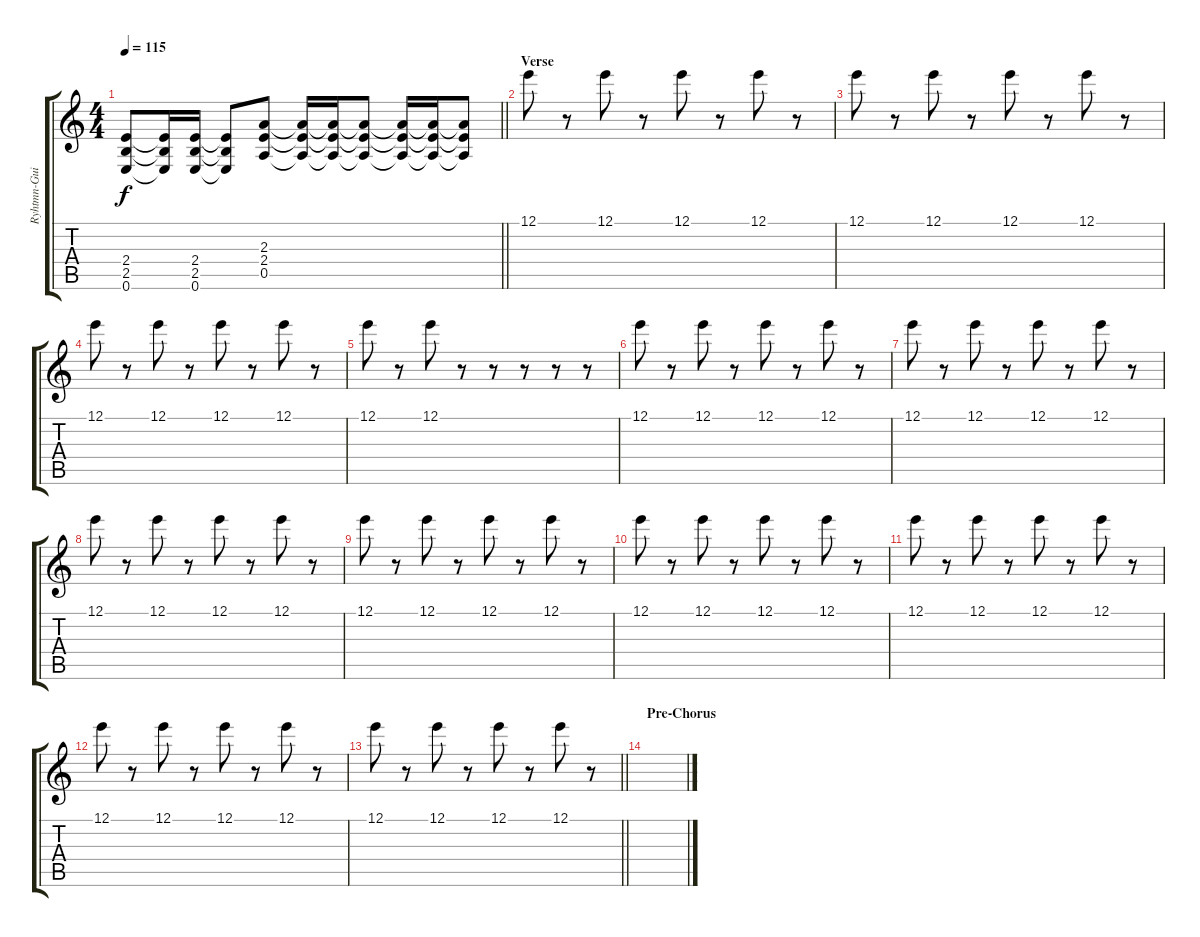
\track ("Ryhtmn-Guitar" "Ryhtmn-Gui") {instrument acousticguitarsteel}
\staff {score tabs}
\tuning (E4 B3 G3 D3 A2 E2) {hide}
\ts (4 4)
\tempo 115
\clef g2
\barLineRight lightlight
\ks c
(2.4 2.5 0.6).8{dy f} (2.4{t} 2.5{t} 0.6{t}).16 (2.4 2.5 0.6).16 (2.4{t} 2.5{t} 0.6{t}).8 (2.3 2.4 0.5).8 (2.3{t} 2.4{t} 0.5{t}).16 (2.3{t} 2.4{t} 0.5{t}).16 (2.3{t} 2.4{t} 0.5{t}).8 (2.3{t} 2.4{t} 0.5{t}).16 (2.3{t} 2.4{t} 0.5{t}).16 (2.3{t} 2.4{t} 0.5{t}).8 |
\section ("" "Verse")
12.1.8{instrument acousticguitarnylon} r.8 12.1.8 r.8 12.1.8 r.8 12.1.8 r.8 |
12.1.8{instrument acousticguitarnylon} r.8 12.1.8 r.8 12.1.8 r.8 12.1.8 r.8 |
12.1.8{instrument acousticguitarnylon} r.8 12.1.8 r.8 12.1.8 r.8 12.1.8 r.8 |
12.1.8{instrument acousticguitarnylon} r.8 12.1.8 r.8 r.8 r.8 r.8 r.8 |
12.1.8{instrument acousticguitarnylon} r.8 12.1.8 r.8 12.1.8 r.8 12.1.8 r.8 |
12.1.8{instrument acousticguitarnylon} r.8 12.1.8 r.8 12.1.8 r.8 12.1.8 r.8 |
12.1.8{instrument acousticguitarnylon} r.8 12.1.8 r.8 12.1.8 r.8 12.1.8 r.8 |
12.1.8{instrument acousticguitarnylon} r.8 12.1.8 r.8 12.1.8 r.8 12.1.8 r.8 |
12.1.8{instrument acousticguitarnylon} r.8 12.1.8 r.8 12.1.8 r.8 12.1.8 r.8 |
12.1.8{instrument acousticguitarnylon} r.8 12.1.8 r.8 12.1.8 r.8 12.1.8 r.8 |
12.1.8{instrument acousticguitarnylon} r.8 12.1.8 r.8 12.1.8 r.8 12.1.8 r.8 |
\barLineRight lightlight
12.1.8{instrument acousticguitarnylon} r.8 12.1.8 r.8 12.1.8 r.8 12.1.8 r.8 |
\section ("" "Pre-Chorus")
